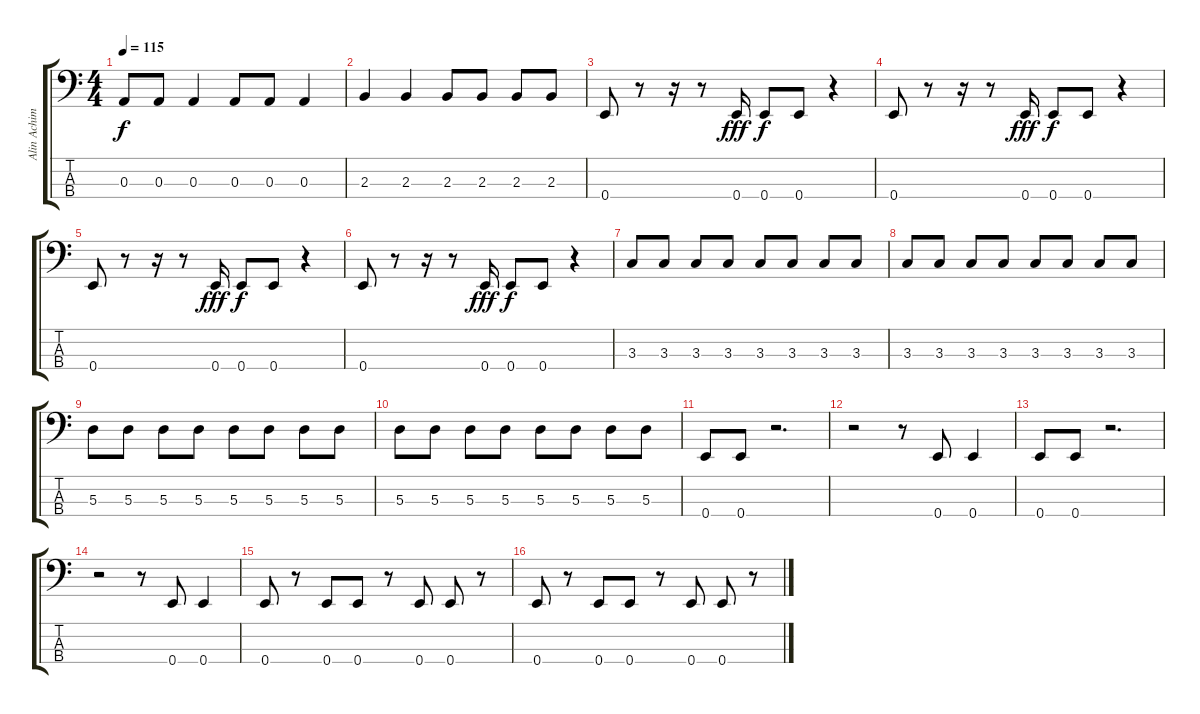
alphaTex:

\track ("Alin Achim" "Alin Achim") {instrument electricbassfinger}
\staff {score tabs}
\tuning (G2 D2 A1 E1) {hide}
\ts (4 4)
\tempo 115
\clef f4
\ks c
0.3.8{dy f} 0.3.8 0.3.4 0.3.8 0.3.8 0.3.4 |
2.3.4 2.3.4 2.3.8 2.3.8 2.3.8 2.3.8 |
0.4.8 r.8 r.16 r.8 0.4.16{dy fff} 0.4.8{dy f} 0.4.8 r.4 |
0.4.8 r.8 r.16 r.8 0.4.16{dy fff} 0.4.8{dy f} 0.4.8 r.4 |
0.4.8 r.8 r.16 r.8 0.4.16{dy fff} 0.4.8{dy f} 0.4.8 r.4 |
0.4.8 r.8 r.16 r.8 0.4.16{dy fff} 0.4.8{dy f} 0.4.8 r.4 |
3.3.8 3.3.8 3.3.8 3.3.8 3.3.8 3.3.8 3.3.8 3.3.8 |
3.3.8 3.3.8 3.3.8 3.3.8 3.3.8 3.3.8 3.3.8 3.3.8 |
5.3.8 5.3.8 5.3.8 5.3.8 5.3.8 5.3.8 5.3.8 5.3.8 |
5.3.8 5.3.8 5.3.8 5.3.8 5.3.8 5.3.8 5.3.8 5.3.8 |
0.4.8 0.4.8 r.2{d} |
r.2 r.8 0.4.8 0.4.4 |
0.4.8 0.4.8 r.2{d} |
r.2 r.8 0.4.8 0.4.4 |
0.4.8 r.8 0.4.8 0.4.8 r.8 0.4.8 0.4.8 r.8 |
0.4.8 r.8 0.4.8 0.4.8 r.8 0.4.8 0.4.8 r.8
